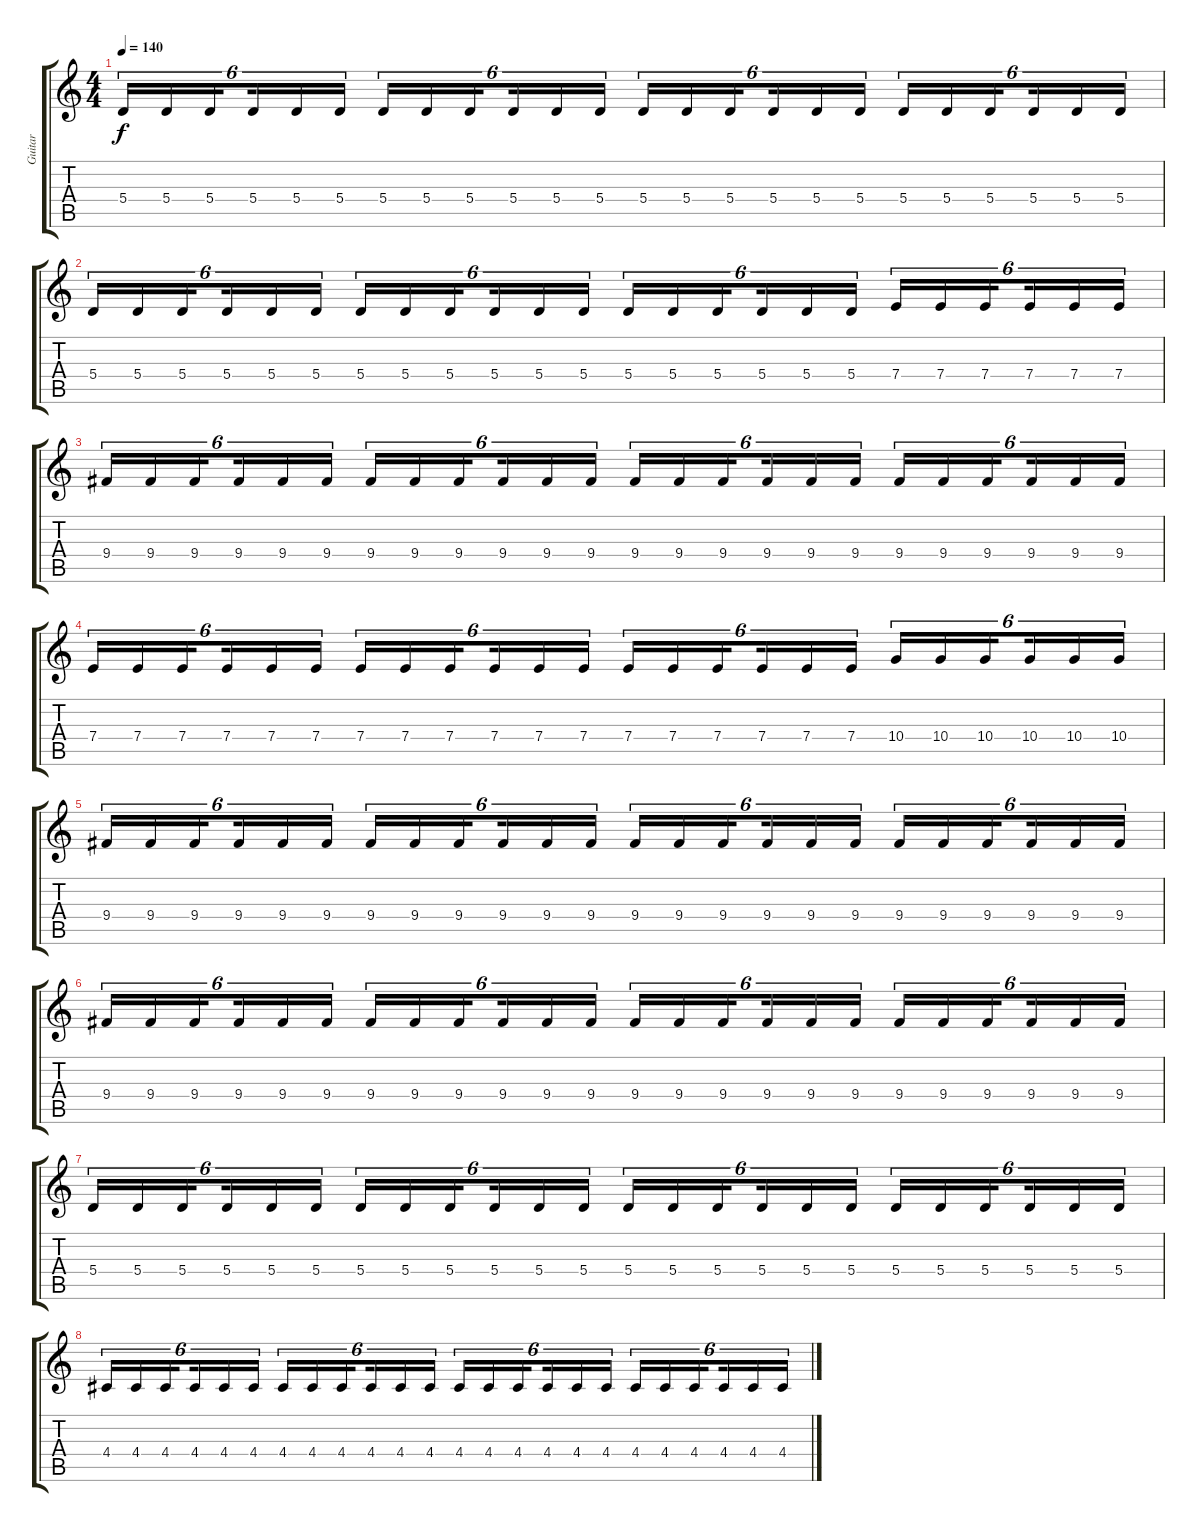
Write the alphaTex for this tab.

\track ("Guitar" "Guitar") {instrument distortionguitar}
\staff {score tabs}
\tuning (B3 Gb3 D3 A2 E2 B1) {hide}
\ts (4 4)
\tempo 140
\clef g2
\ks c
5.4.16{tu (6 4) dy f} 5.4.16{tu (6 4)} 5.4.16{tu (6 4) beam splitsecondary} 5.4.16{tu (6 4)} 5.4.16{tu (6 4)} 5.4.16{tu (6 4)} 5.4.16{tu (6 4)} 5.4.16{tu (6 4)} 5.4.16{tu (6 4) beam splitsecondary} 5.4.16{tu (6 4)} 5.4.16{tu (6 4)} 5.4.16{tu (6 4)} 5.4.16{tu (6 4)} 5.4.16{tu (6 4)} 5.4.16{tu (6 4) beam splitsecondary} 5.4.16{tu (6 4)} 5.4.16{tu (6 4)} 5.4.16{tu (6 4)} 5.4.16{tu (6 4)} 5.4.16{tu (6 4)} 5.4.16{tu (6 4) beam splitsecondary} 5.4.16{tu (6 4)} 5.4.16{tu (6 4)} 5.4.16{tu (6 4)} |
5.4.16{tu (6 4)} 5.4.16{tu (6 4)} 5.4.16{tu (6 4) beam splitsecondary} 5.4.16{tu (6 4)} 5.4.16{tu (6 4)} 5.4.16{tu (6 4)} 5.4.16{tu (6 4)} 5.4.16{tu (6 4)} 5.4.16{tu (6 4) beam splitsecondary} 5.4.16{tu (6 4)} 5.4.16{tu (6 4)} 5.4.16{tu (6 4)} 5.4.16{tu (6 4)} 5.4.16{tu (6 4)} 5.4.16{tu (6 4) beam splitsecondary} 5.4.16{tu (6 4)} 5.4.16{tu (6 4)} 5.4.16{tu (6 4)} 7.4.16{tu (6 4)} 7.4.16{tu (6 4)} 7.4.16{tu (6 4) beam splitsecondary} 7.4.16{tu (6 4)} 7.4.16{tu (6 4)} 7.4.16{tu (6 4)} |
9.4.16{tu (6 4)} 9.4.16{tu (6 4)} 9.4.16{tu (6 4) beam splitsecondary} 9.4.16{tu (6 4)} 9.4.16{tu (6 4)} 9.4.16{tu (6 4)} 9.4.16{tu (6 4)} 9.4.16{tu (6 4)} 9.4.16{tu (6 4) beam splitsecondary} 9.4.16{tu (6 4)} 9.4.16{tu (6 4)} 9.4.16{tu (6 4)} 9.4.16{tu (6 4)} 9.4.16{tu (6 4)} 9.4.16{tu (6 4) beam splitsecondary} 9.4.16{tu (6 4)} 9.4.16{tu (6 4)} 9.4.16{tu (6 4)} 9.4.16{tu (6 4)} 9.4.16{tu (6 4)} 9.4.16{tu (6 4) beam splitsecondary} 9.4.16{tu (6 4)} 9.4.16{tu (6 4)} 9.4.16{tu (6 4)} |
7.4.16{tu (6 4)} 7.4.16{tu (6 4)} 7.4.16{tu (6 4) beam splitsecondary} 7.4.16{tu (6 4)} 7.4.16{tu (6 4)} 7.4.16{tu (6 4)} 7.4.16{tu (6 4)} 7.4.16{tu (6 4)} 7.4.16{tu (6 4) beam splitsecondary} 7.4.16{tu (6 4)} 7.4.16{tu (6 4)} 7.4.16{tu (6 4)} 7.4.16{tu (6 4)} 7.4.16{tu (6 4)} 7.4.16{tu (6 4) beam splitsecondary} 7.4.16{tu (6 4)} 7.4.16{tu (6 4)} 7.4.16{tu (6 4)} 10.4.16{tu (6 4)} 10.4.16{tu (6 4)} 10.4.16{tu (6 4) beam splitsecondary} 10.4.16{tu (6 4)} 10.4.16{tu (6 4)} 10.4.16{tu (6 4)} |
9.4.16{tu (6 4)} 9.4.16{tu (6 4)} 9.4.16{tu (6 4) beam splitsecondary} 9.4.16{tu (6 4)} 9.4.16{tu (6 4)} 9.4.16{tu (6 4)} 9.4.16{tu (6 4)} 9.4.16{tu (6 4)} 9.4.16{tu (6 4) beam splitsecondary} 9.4.16{tu (6 4)} 9.4.16{tu (6 4)} 9.4.16{tu (6 4)} 9.4.16{tu (6 4)} 9.4.16{tu (6 4)} 9.4.16{tu (6 4) beam splitsecondary} 9.4.16{tu (6 4)} 9.4.16{tu (6 4)} 9.4.16{tu (6 4)} 9.4.16{tu (6 4)} 9.4.16{tu (6 4)} 9.4.16{tu (6 4) beam splitsecondary} 9.4.16{tu (6 4)} 9.4.16{tu (6 4)} 9.4.16{tu (6 4)} |
9.4.16{tu (6 4)} 9.4.16{tu (6 4)} 9.4.16{tu (6 4) beam splitsecondary} 9.4.16{tu (6 4)} 9.4.16{tu (6 4)} 9.4.16{tu (6 4)} 9.4.16{tu (6 4)} 9.4.16{tu (6 4)} 9.4.16{tu (6 4) beam splitsecondary} 9.4.16{tu (6 4)} 9.4.16{tu (6 4)} 9.4.16{tu (6 4)} 9.4.16{tu (6 4)} 9.4.16{tu (6 4)} 9.4.16{tu (6 4) beam splitsecondary} 9.4.16{tu (6 4)} 9.4.16{tu (6 4)} 9.4.16{tu (6 4)} 9.4.16{tu (6 4)} 9.4.16{tu (6 4)} 9.4.16{tu (6 4) beam splitsecondary} 9.4.16{tu (6 4)} 9.4.16{tu (6 4)} 9.4.16{tu (6 4)} |
5.4.16{tu (6 4)} 5.4.16{tu (6 4)} 5.4.16{tu (6 4) beam splitsecondary} 5.4.16{tu (6 4)} 5.4.16{tu (6 4)} 5.4.16{tu (6 4)} 5.4.16{tu (6 4)} 5.4.16{tu (6 4)} 5.4.16{tu (6 4) beam splitsecondary} 5.4.16{tu (6 4)} 5.4.16{tu (6 4)} 5.4.16{tu (6 4)} 5.4.16{tu (6 4)} 5.4.16{tu (6 4)} 5.4.16{tu (6 4) beam splitsecondary} 5.4.16{tu (6 4)} 5.4.16{tu (6 4)} 5.4.16{tu (6 4)} 5.4.16{tu (6 4)} 5.4.16{tu (6 4)} 5.4.16{tu (6 4) beam splitsecondary} 5.4.16{tu (6 4)} 5.4.16{tu (6 4)} 5.4.16{tu (6 4)} |
4.4.16{tu (6 4)} 4.4.16{tu (6 4)} 4.4.16{tu (6 4) beam splitsecondary} 4.4.16{tu (6 4)} 4.4.16{tu (6 4)} 4.4.16{tu (6 4)} 4.4.16{tu (6 4)} 4.4.16{tu (6 4)} 4.4.16{tu (6 4) beam splitsecondary} 4.4.16{tu (6 4)} 4.4.16{tu (6 4)} 4.4.16{tu (6 4)} 4.4.16{tu (6 4)} 4.4.16{tu (6 4)} 4.4.16{tu (6 4) beam splitsecondary} 4.4.16{tu (6 4)} 4.4.16{tu (6 4)} 4.4.16{tu (6 4)} 4.4.16{tu (6 4)} 4.4.16{tu (6 4)} 4.4.16{tu (6 4) beam splitsecondary} 4.4.16{tu (6 4)} 4.4.16{tu (6 4)} 4.4.16{tu (6 4)}
